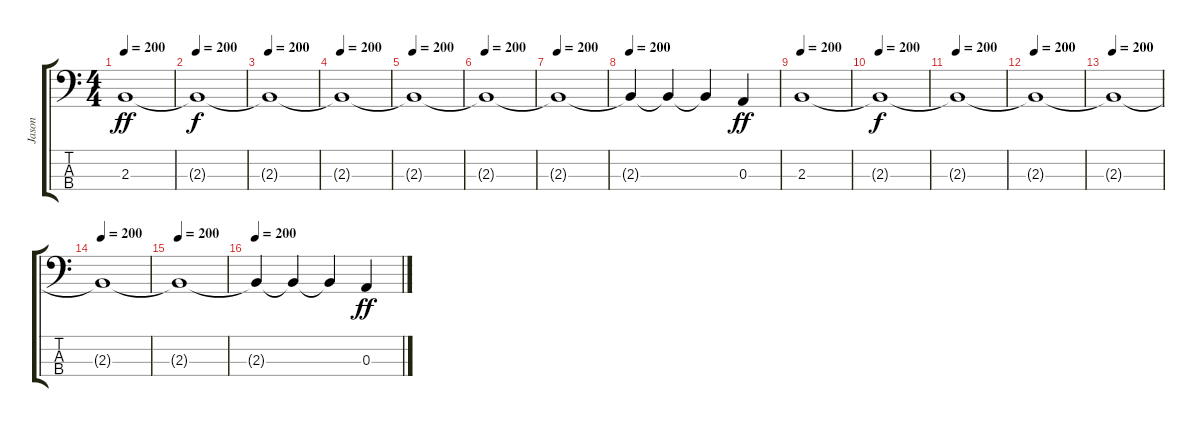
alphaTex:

\track ("Jason" "Jason") {instrument electricbasspick}
\staff {score tabs}
\tuning (G2 D2 A1 E1) {hide}
\ts (4 4)
\tempo 200
\clef f4
\ks c
2.3.1{dy ff} |
\tempo 200
2.3{t}.1{dy f} |
\tempo 200
2.3{t}.1 |
\tempo 200
2.3{t}.1 |
\tempo 200
2.3{t}.1 |
\tempo 200
2.3{t}.1 |
\tempo 200
2.3{t}.1 |
\tempo 200
2.3{t}.4 2.3{t}.4 2.3{t}.4 0.3.4{dy ff volume 13} |
\tempo 200
2.3.1 |
\tempo 200
2.3{t}.1{dy f} |
\tempo 200
2.3{t}.1 |
\tempo 200
2.3{t}.1 |
\tempo 200
2.3{t}.1 |
\tempo 200
2.3{t}.1 |
\tempo 200
2.3{t}.1 |
\tempo 200
2.3{t}.4 2.3{t}.4 2.3{t}.4 0.3.4{dy ff volume 13}
